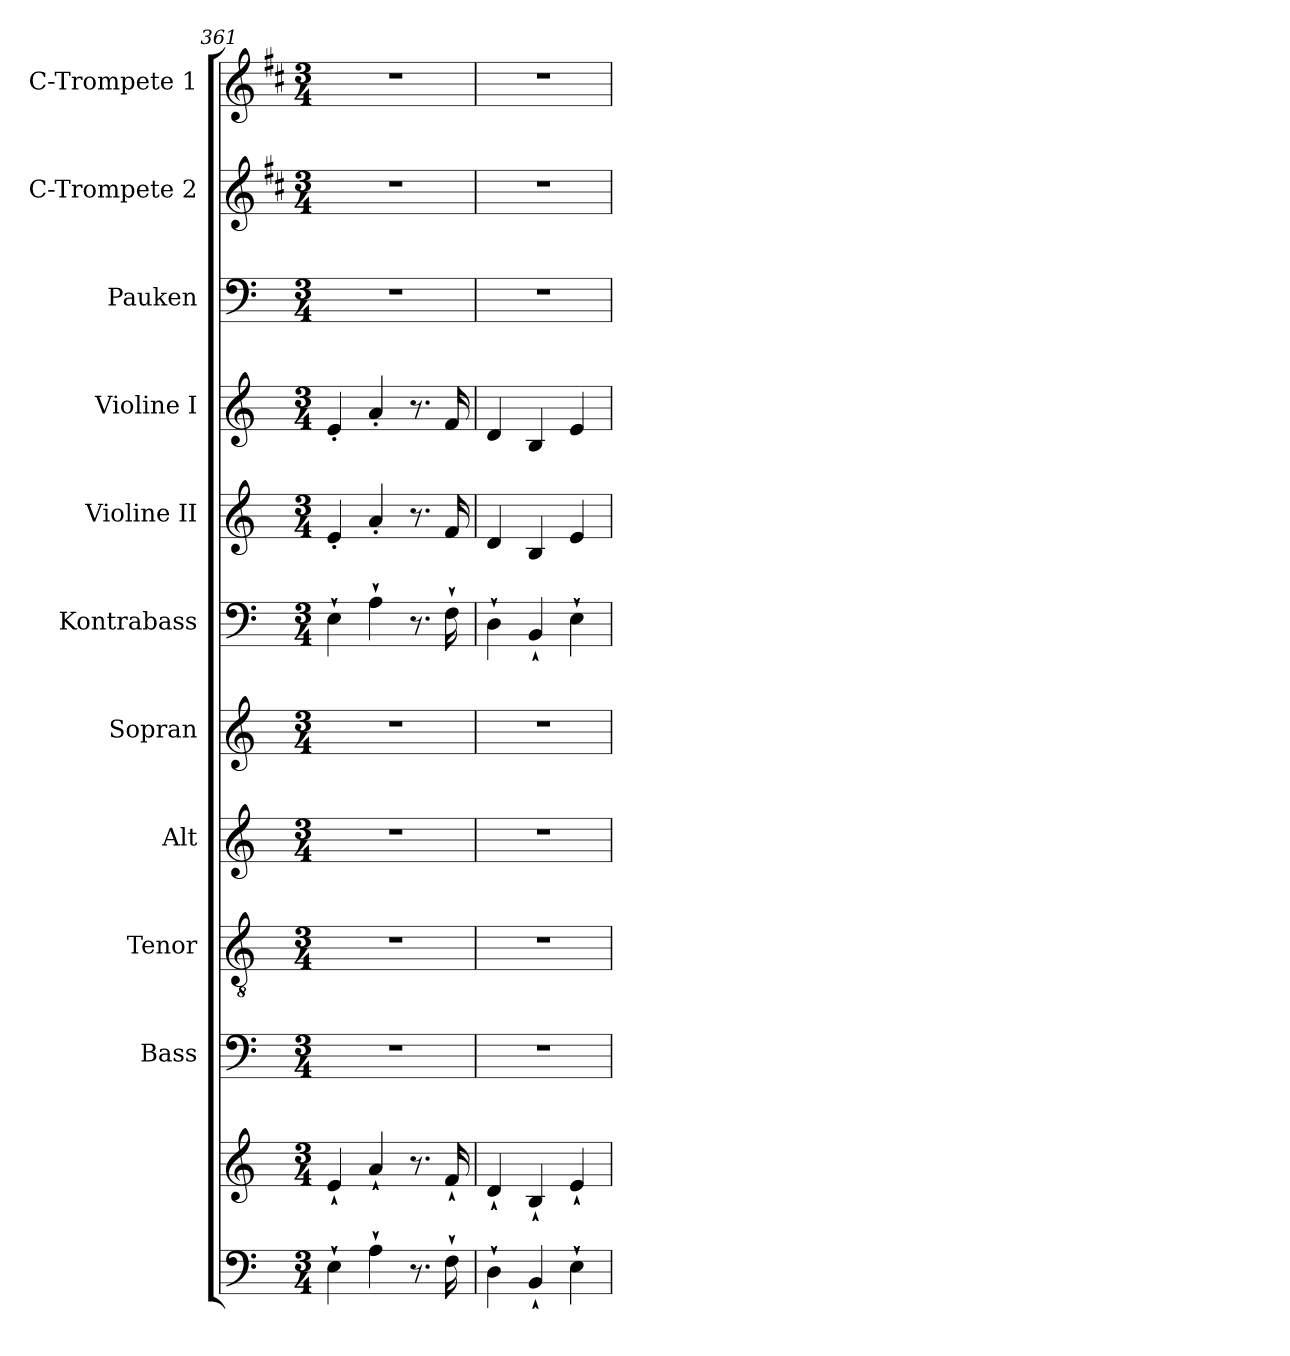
**kern	**kern	**kern	**kern	**kern	**kern	**kern	**kern	**kern	**kern	**kern	**kern
*part11	*part11	*part10	*part9	*part8	*part7	*part6	*part5	*part4	*part3	*part2	*part1
*staff12	*staff11	*staff10	*staff9	*staff8	*staff7	*staff6	*staff5	*staff4	*staff3	*staff2	*staff1
*	*	*I"Bass	*I"Tenor	*I"Alt	*I"Sopran	*I"Kontrabass	*I"Violine II	*I"Violine I	*I"Pauken	*I"C-Trompete 2	*I"C-Trompete 1
*	*	*I'B.	*I'T.	*I'A.	*I'S.	*I'Kb.	*I'Vl. II	*I'Vl. I	*I'Pk.	*I'C Trp. 2	*I'C Trp. 1
*clefF4	*clefG2	*clefF4	*clefGv2	*clefG2	*clefG2	*clefF4	*clefG2	*clefG2	*clefF4	*clefG2	*clefG2
*	*	*	*	*	*	*ITrd7c12	*	*	*	*ITrd1c2	*ITrd1c2
*k[]	*k[]	*k[]	*k[]	*k[]	*k[]	*k[]	*k[]	*k[]	*k[]	*k[]	*k[]
*C:	*C:	*C:	*C:	*C:	*C:	*C:	*C:	*C:	*C:	*C:	*C:
*M3/4	*M3/4	*M3/4	*M3/4	*M3/4	*M3/4	*M3/4	*M3/4	*M3/4	*M3/4	*M3/4	*M3/4
=361	=361	=361	=361	=361	=361	=361	=361	=361	=361	=361	=361
4E`>\	4e`</	2.r	2.r	2.r	2.r	4EE`>\	4e'</	4e'</	2.r	2.r	2.r
4A`>\	4a`</	.	.	.	.	4AA`>\	4a'</	4a'</	.	.	.
8.r	8.r	.	.	.	.	8.r	8.r	8.r	.	.	.
16F`>\	16f`</	.	.	.	.	16FF`>\	16f/	16f/	.	.	.
=362	=362	=362	=362	=362	=362	=362	=362	=362	=362	=362	=362
4D`>\	4d`</	2.r	2.r	2.r	2.r	4DD`>\	4d/	4d/	2.r	2.r	2.r
4BB`</	4B`</	.	.	.	.	4BBB`</	4B/	4B/	.	.	.
4E`>\	4e`</	.	.	.	.	4EE`>\	4e/	4e/	.	.	.
=	=	=	=	=	=	=	=	=	=	=	=
*-	*-	*-	*-	*-	*-	*-	*-	*-	*-	*-	*-
